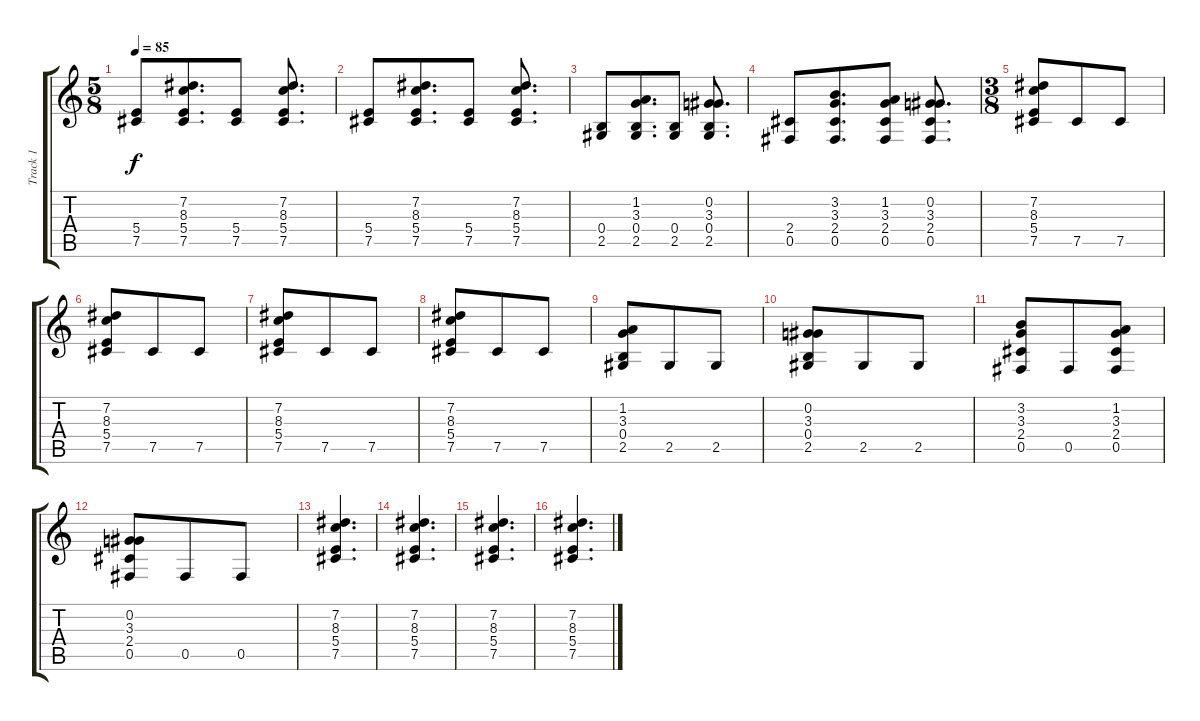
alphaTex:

\track ("Track 1" "Track 1") {instrument electricguitarjazz}
\staff {score tabs}
\tuning (Db4 Ab3 E3 B2 Gb2 Db2) {hide}
\ts (5 8)
\tempo 85
\clef g2
\ks c
(5.4 7.5).8{dy f} (7.2 8.3 5.4 7.5).8{d} (5.4 7.5).8 (7.2 8.3 5.4 7.5).8{d} |
(5.4 7.5).8 (7.2 8.3 5.4 7.5).8{d} (5.4 7.5).8 (7.2 8.3 5.4 7.5).8{d} |
(0.4 2.5).8 (1.2 3.3 0.4 2.5).8{d} (0.4 2.5).8 (0.2 3.3 0.4 2.5).8{d} |
(2.4 0.5).8 (3.2 3.3 2.4 0.5).8{d} (1.2 3.3 2.4 0.5).8 (0.2 3.3 2.4 0.5).8{d} |
\ts (3 8)
(7.2 8.3 5.4 7.5).8 7.5.8 7.5.8 |
(7.2 8.3 5.4 7.5).8 7.5.8 7.5.8 |
(7.2 8.3 5.4 7.5).8 7.5.8 7.5.8 |
(7.2 8.3 5.4 7.5).8 7.5.8 7.5.8 |
(1.2 3.3 0.4 2.5).8 2.5.8 2.5.8 |
(0.2 3.3 0.4 2.5).8 2.5.8 2.5.8 |
(3.2 3.3 2.4 0.5).8 0.5.8 (1.2 3.3 2.4 0.5).8 |
(0.2 3.3 2.4 0.5).8 0.5.8 0.5.8 |
(7.2 8.3 5.4 7.5).4{d} |
(7.2 8.3 5.4 7.5).4{d} |
(7.2 8.3 5.4 7.5).4{d} |
(7.2 8.3 5.4 7.5).4{d}
